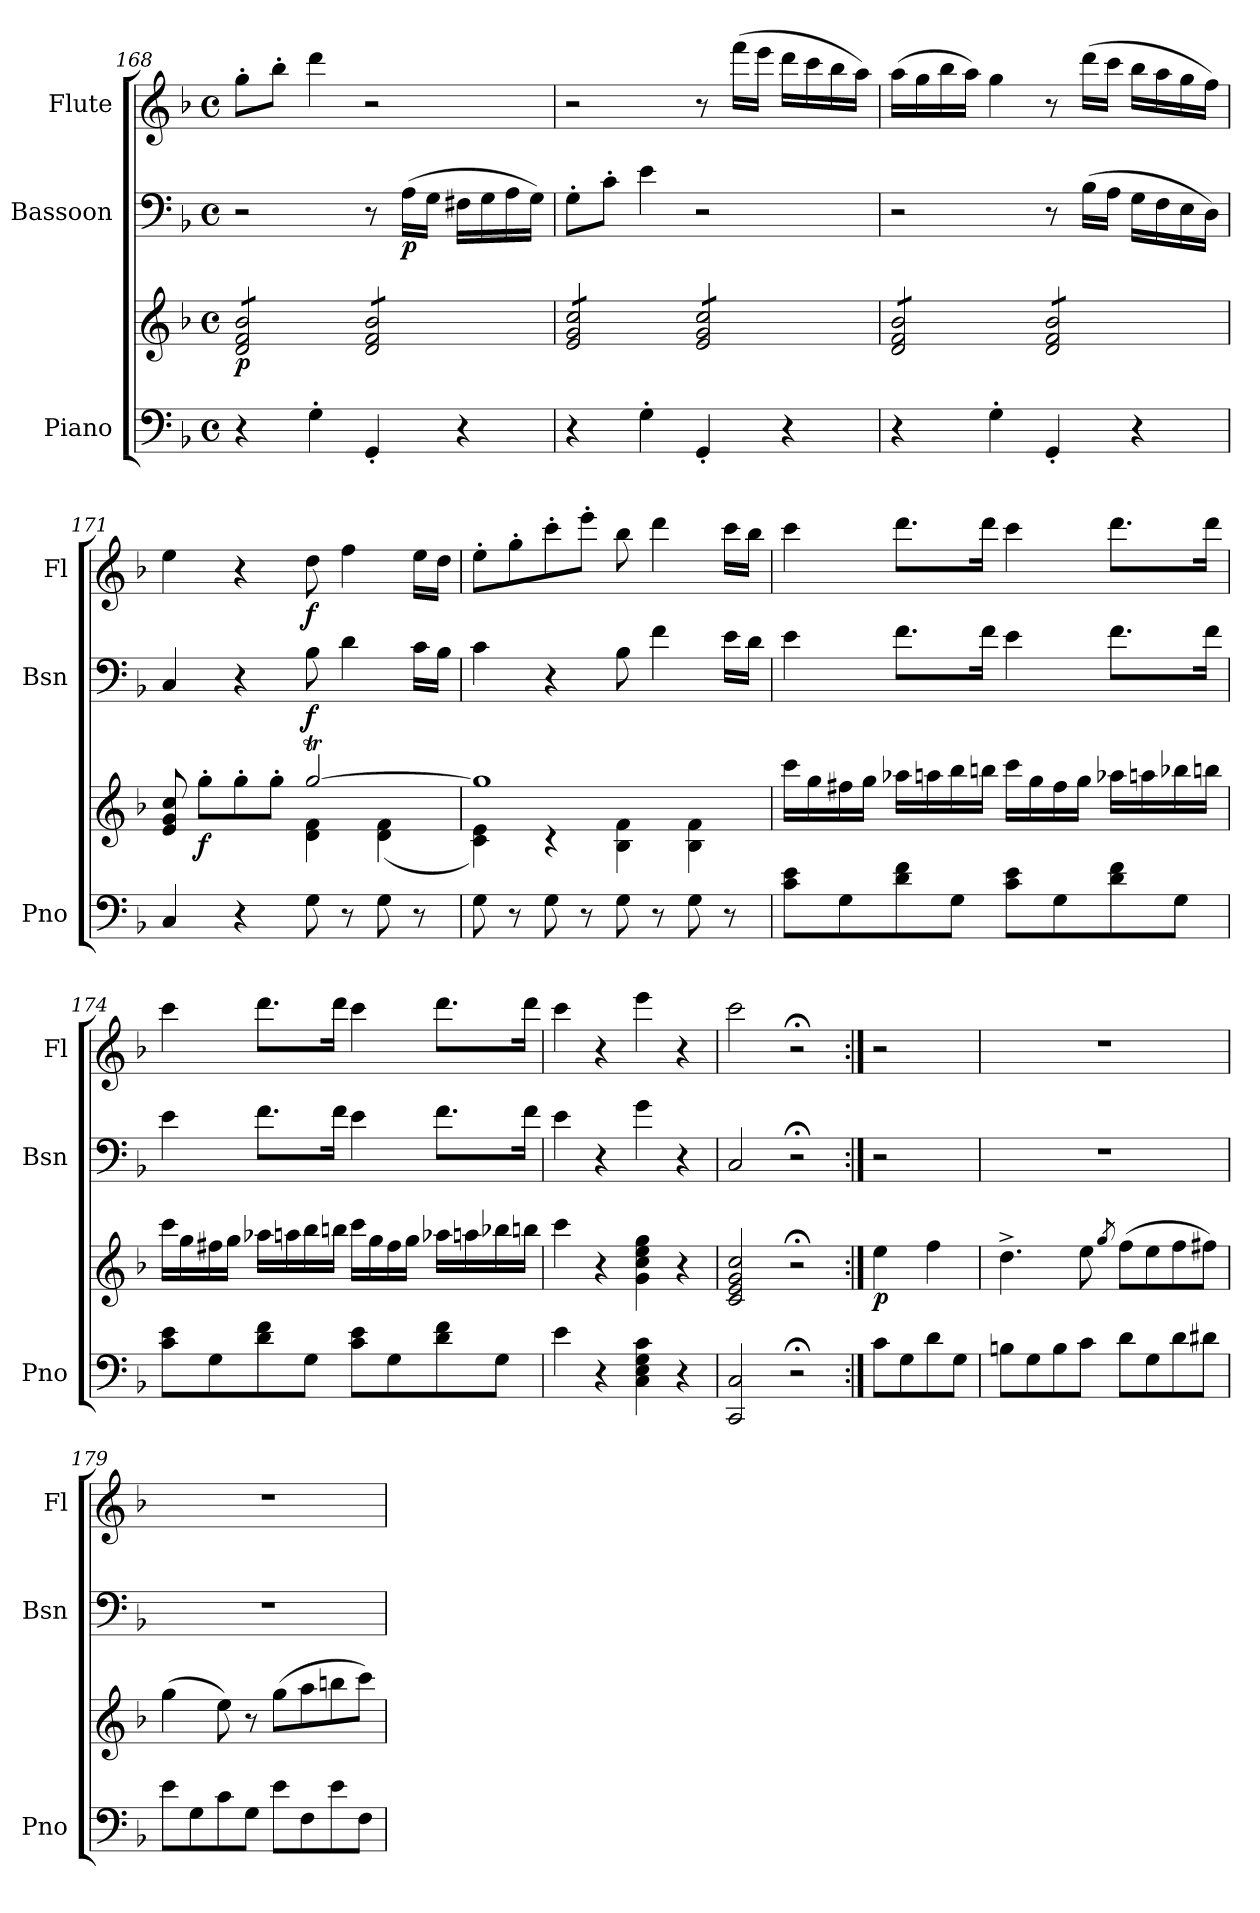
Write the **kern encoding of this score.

**kern	**kern	**dynam	**kern	**dynam	**kern	**dynam
*part3	*part3	*part3	*part2	*part2	*part1	*part1
*staff4	*staff3	*staff3/4	*staff2	*staff2	*staff1	*staff1
*I"Piano	*	*	*I"Bassoon	*	*I"Flute	*
*I'Pno	*	*	*I'Bsn	*	*I'Fl	*
*clefF4	*clefG2	*	*clefF4	*	*clefG2	*
*k[b-]	*k[b-]	*	*k[b-]	*	*k[b-]	*
*M4/4	*M4/4	*	*M4/4	*	*M4/4	*
*met(c)	*met(c)	*	*met(c)	*	*met(c)	*
=168	=168	=168	=168	=168	=168	=168
!	!	!LO:DY:b	!	!	!	!
*	*tremolo	*	*	*	*	*
4r	8d/ 8f/ 8b-/L	p	2r	.	8gg'\L	.
.	8d/ 8f/ 8b-/	.	.	.	8bb-'\J	.
4G'\	8d/ 8f/ 8b-/	.	.	.	4ddd\	.
.	8d/ 8f/ 8b-/J	.	.	.	.	.
4GG'/	8d/ 8f/ 8b-/L	.	8r	.	2r	.
!	!	!	!	!LO:DY:b	!	!
.	8d/ 8f/ 8b-/	.	(>16A\LL	p	.	.
.	.	.	16G\JJ	.	.	.
4r	8d/ 8f/ 8b-/	.	16F#X\LL	.	.	.
.	.	.	16G\	.	.	.
.	8d/ 8f/ 8b-/J	.	16A\	.	.	.
.	.	.	16G\JJ)	.	.	.
!!LO:LB:g=z
=169	=169	=169	=169	=169	=169	=169
4r	8e/ 8g/ 8cc/L	.	8G'\L	.	2r	.
.	8e/ 8g/ 8cc/	.	8c'\J	.	.	.
4G'\	8e/ 8g/ 8cc/	.	4e\	.	.	.
.	8e/ 8g/ 8cc/J	.	.	.	.	.
4GG'/	8e/ 8g/ 8cc/L	.	2r	.	8r	.
.	8e/ 8g/ 8cc/	.	.	.	(>16fff\LL	.
.	.	.	.	.	16eee\JJ	.
4r	8e/ 8g/ 8cc/	.	.	.	16ddd\LL	.
.	.	.	.	.	16ccc\	.
.	8e/ 8g/ 8cc/J	.	.	.	16bb-\	.
.	.	.	.	.	16aa\JJ)	.
=170	=170	=170	=170	=170	=170	=170
4r	8d/ 8f/ 8b-/L	.	2r	.	(>16aa\LL	.
.	.	.	.	.	16gg\	.
.	8d/ 8f/ 8b-/	.	.	.	16bb-\	.
.	.	.	.	.	16aa\JJ)	.
4G'\	8d/ 8f/ 8b-/	.	.	.	4gg\	.
.	8d/ 8f/ 8b-/J	.	.	.	.	.
4GG'/	8d/ 8f/ 8b-/L	.	8r	.	8r	.
.	8d/ 8f/ 8b-/	.	(>16B-\LL	.	(>16ddd\LL	.
.	.	.	16A\JJ	.	16ccc\JJ	.
4r	8d/ 8f/ 8b-/	.	16G\LL	.	16bb-\LL	.
.	.	.	16F\	.	16aa\	.
.	8d/ 8f/ 8b-/J	.	16E\	.	16gg\	.
*	*Xtremolo	*	*	*	*	*
.	.	.	16D\JJ)	.	16ff\JJ)	.
=171	=171	=171	=171	=171	=171	=171
*	*^	*	*	*	*	*
4C/	8e/ 8g/ 8cc/	2ryy	.	4C/	.	4ee\	.
!	!	!	!LO:DY:b	!	!	!	!
.	8gg'\L	.	f	.	.	.	.
4r	8gg'\	.	.	4r	.	4r	.
.	8gg'\J	.	.	.	.	.	.
!	!	!	!	!	!LO:DY:b	!	!LO:DY:b
8G\	[2ggT/	4d\ 4f\	.	8B-\	f	8dd\	f
8r	.	.	.	4d\	.	4ff\	.
8G\	.	(<4d\ 4f\	.	.	.	.	.
8r	.	.	.	16c\LL	.	16ee\LL	.
.	.	.	.	16B-\JJ	.	16dd\JJ	.
=172	=172	=172	=172	=172	=172	=172	=172
8G\	1gg]	4c\ 4e\)	.	4c\	.	8ee'\L	.
8r	.	.	.	.	.	8gg'\	.
8G\	.	4r	.	4r	.	8ccc'\	.
8r	.	.	.	.	.	8eee'\J	.
8G\	.	4B-\ 4f\	.	8B-\	.	8bb-\	.
8r	.	.	.	4f\	.	4ddd\	.
8G\	.	4B-\TTT 4f\TTT	.	.	.	.	.
8r	.	.	.	16e\LL	.	16ccc\LL	.
.	.	.	.	16d\JJ	.	16bb-\JJ	.
*	*v	*v	*	*	*	*	*
!!LO:PB:g=z
=173	=173	=173	=173	=173	=173	=173
8c\ 8e\L	16ccc\LL	.	4e\	.	4ccc\	.
.	16gg\	.	.	.	.	.
8G\	16ff#X\	.	.	.	.	.
.	16gg\JJ	.	.	.	.	.
8d\ 8f\	16aa-X\LL	.	8.f\L	.	8.ddd\L	.
.	16aan\	.	.	.	.	.
8G\J	16bb-\	.	.	.	.	.
.	16bbn\JJ	.	16f\Jk	.	16ddd\Jk	.
8c\ 8e\L	16ccc\LL	.	4e\	.	4ccc\	.
.	16gg\	.	.	.	.	.
8G\	16ff#\	.	.	.	.	.
.	16gg\JJ	.	.	.	.	.
8d\ 8f\	16aa-X\LL	.	8.f\L	.	8.ddd\L	.
.	16aan\	.	.	.	.	.
8G\J	16bb-X\	.	.	.	.	.
.	16bbn\JJ	.	16f\Jk	.	16ddd\Jk	.
=174	=174	=174	=174	=174	=174	=174
8c\ 8e\L	16ccc\LL	.	4e\	.	4ccc\	.
.	16gg\	.	.	.	.	.
8G\	16ff#X\	.	.	.	.	.
.	16gg\JJ	.	.	.	.	.
8d\ 8f\	16aa-X\LL	.	8.f\L	.	8.ddd\L	.
.	16aan\	.	.	.	.	.
8G\J	16bb-\	.	.	.	.	.
.	16bbn\JJ	.	16f\Jk	.	16ddd\Jk	.
8c\ 8e\L	16ccc\LL	.	4e\	.	4ccc\	.
.	16gg\	.	.	.	.	.
8G\	16ff#\	.	.	.	.	.
.	16gg\JJ	.	.	.	.	.
8d\ 8f\	16aa-X\LL	.	8.f\L	.	8.ddd\L	.
.	16aan\	.	.	.	.	.
8G\J	16bb-X\	.	.	.	.	.
.	16bbn\JJ	.	16f\Jk	.	16ddd\Jk	.
=175	=175	=175	=175	=175	=175	=175
4e\	4ccc\	.	4e\	.	4ccc\	.
4r	4r	.	4r	.	4r	.
4C\ 4E\ 4G\ 4c\	4g\ 4cc\ 4ee\ 4gg\	.	4g\	.	4eee\	.
4r	4r	.	4r	.	4r	.
=176	=176	=176	=176	=176	=176	=176
2CC/ 2C/	2c/ 2e/ 2g/ 2cc/	.	2C/	.	2ccc\	.
2r;<	2r;<	.	2r;<	.	2r;<	.
!!LO:LB:g=z
=177:|!	=177:|!	=177:|!	=177:|!	=177:|!	=177:|!	=177:|!
!	!	!LO:DY:b	!	!	!	!
8c\L	4ee\	p	2r	.	2r	.
8G\	.	.	.	.	.	.
8d\	4ff\	.	.	.	.	.
8G\J	.	.	.	.	.	.
=178	=178	=178	=178	=178	=178	=178
8Bn\L	4.dd^\	.	1r	.	1r	.
8G\	.	.	.	.	.	.
8B\	.	.	.	.	.	.
8c\J	8ee\	.	.	.	.	.
.	8qgg/	.	.	.	.	.
8d\L	(>8ff\L	.	.	.	.	.
8G\	8ee\	.	.	.	.	.
8d\	8ff\	.	.	.	.	.
8d#X\J	8ff#X\J)	.	.	.	.	.
=179	=179	=179	=179	=179	=179	=179
8e\L	(>4gg\	.	1r	.	1r	.
8G\	.	.	.	.	.	.
8c\	8ee\)	.	.	.	.	.
8G\J	8r	.	.	.	.	.
8e\L	(>8gg\L	.	.	.	.	.
8F\	8aa\	.	.	.	.	.
8e\	8bbn\	.	.	.	.	.
8F\J	8ccc\J)	.	.	.	.	.
=	=	=	=	=	=	=
*-	*-	*-	*-	*-	*-	*-
